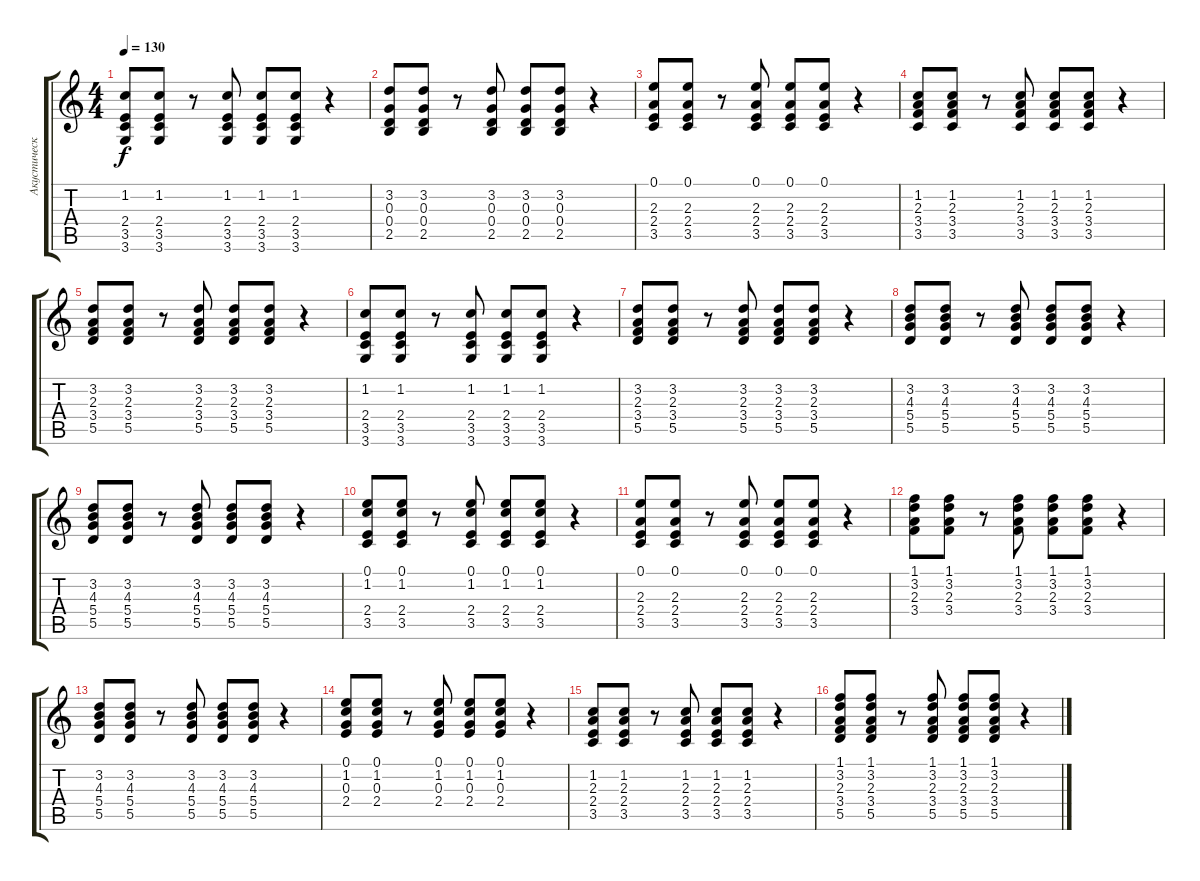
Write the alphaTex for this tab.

\track ("Акустическая гитара" "Акустическ") {instrument acousticguitarsteel}
\staff {score tabs}
\tuning (E4 B3 G3 D3 A2 E2) {hide}
\ts (4 4)
\tempo 130
\clef g2
\ks c
(1.2 2.4 3.5 3.6).8{dy f} (1.2 2.4 3.5 3.6).8 r.8 (1.2 2.4 3.5 3.6).8 (1.2 2.4 3.5 3.6).8 (1.2 2.4 3.5 3.6).8 r.4 |
(3.2 0.3 0.4 2.5).8 (3.2 0.3 0.4 2.5).8 r.8 (3.2 0.3 0.4 2.5).8 (3.2 0.3 0.4 2.5).8 (3.2 0.3 0.4 2.5).8 r.4 |
(0.1 2.3 2.4 3.5).8 (0.1 2.3 2.4 3.5).8 r.8 (0.1 2.3 2.4 3.5).8 (0.1 2.3 2.4 3.5).8 (0.1 2.3 2.4 3.5).8 r.4 |
(1.2 2.3 3.4 3.5).8 (1.2 2.3 3.4 3.5).8 r.8 (1.2 2.3 3.4 3.5).8 (1.2 2.3 3.4 3.5).8 (1.2 2.3 3.4 3.5).8 r.4 |
(3.2 2.3 3.4 5.5).8 (3.2 2.3 3.4 5.5).8 r.8 (3.2 2.3 3.4 5.5).8 (3.2 2.3 3.4 5.5).8 (3.2 2.3 3.4 5.5).8 r.4 |
(1.2 2.4 3.5 3.6).8 (1.2 2.4 3.5 3.6).8 r.8 (1.2 2.4 3.5 3.6).8 (1.2 2.4 3.5 3.6).8 (1.2 2.4 3.5 3.6).8 r.4 |
(3.2 2.3 3.4 5.5).8 (3.2 2.3 3.4 5.5).8 r.8 (3.2 2.3 3.4 5.5).8 (3.2 2.3 3.4 5.5).8 (3.2 2.3 3.4 5.5).8 r.4 |
(3.2 4.3 5.4 5.5).8 (3.2 4.3 5.4 5.5).8 r.8 (3.2 4.3 5.4 5.5).8 (3.2 4.3 5.4 5.5).8 (3.2 4.3 5.4 5.5).8 r.4 |
(3.2 4.3 5.4 5.5).8 (3.2 4.3 5.4 5.5).8 r.8 (3.2 4.3 5.4 5.5).8 (3.2 4.3 5.4 5.5).8 (3.2 4.3 5.4 5.5).8 r.4 |
(0.1 1.2 2.4 3.5).8 (0.1 1.2 2.4 3.5).8 r.8 (0.1 1.2 2.4 3.5).8 (0.1 1.2 2.4 3.5).8 (0.1 1.2 2.4 3.5).8 r.4 |
(0.1 2.3 2.4 3.5).8 (0.1 2.3 2.4 3.5).8 r.8 (0.1 2.3 2.4 3.5).8 (0.1 2.3 2.4 3.5).8 (0.1 2.3 2.4 3.5).8 r.4 |
(1.1 3.2 2.3 3.4).8 (1.1 3.2 2.3 3.4).8 r.8 (1.1 3.2 2.3 3.4).8 (1.1 3.2 2.3 3.4).8 (1.1 3.2 2.3 3.4).8 r.4 |
(3.2 4.3 5.4 5.5).8 (3.2 4.3 5.4 5.5).8 r.8 (3.2 4.3 5.4 5.5).8 (3.2 4.3 5.4 5.5).8 (3.2 4.3 5.4 5.5).8 r.4 |
(0.1 1.2 0.3 2.4).8 (0.1 1.2 0.3 2.4).8 r.8 (0.1 1.2 0.3 2.4).8 (0.1 1.2 0.3 2.4).8 (0.1 1.2 0.3 2.4).8 r.4 |
(1.2 2.3 2.4 3.5).8 (1.2 2.3 2.4 3.5).8 r.8 (1.2 2.3 2.4 3.5).8 (1.2 2.3 2.4 3.5).8 (1.2 2.3 2.4 3.5).8 r.4 |
(1.1 3.2 2.3 3.4 5.5).8 (1.1 3.2 2.3 3.4 5.5).8 r.8 (1.1 3.2 2.3 3.4 5.5).8 (1.1 3.2 2.3 3.4 5.5).8 (1.1 3.2 2.3 3.4 5.5).8 r.4
